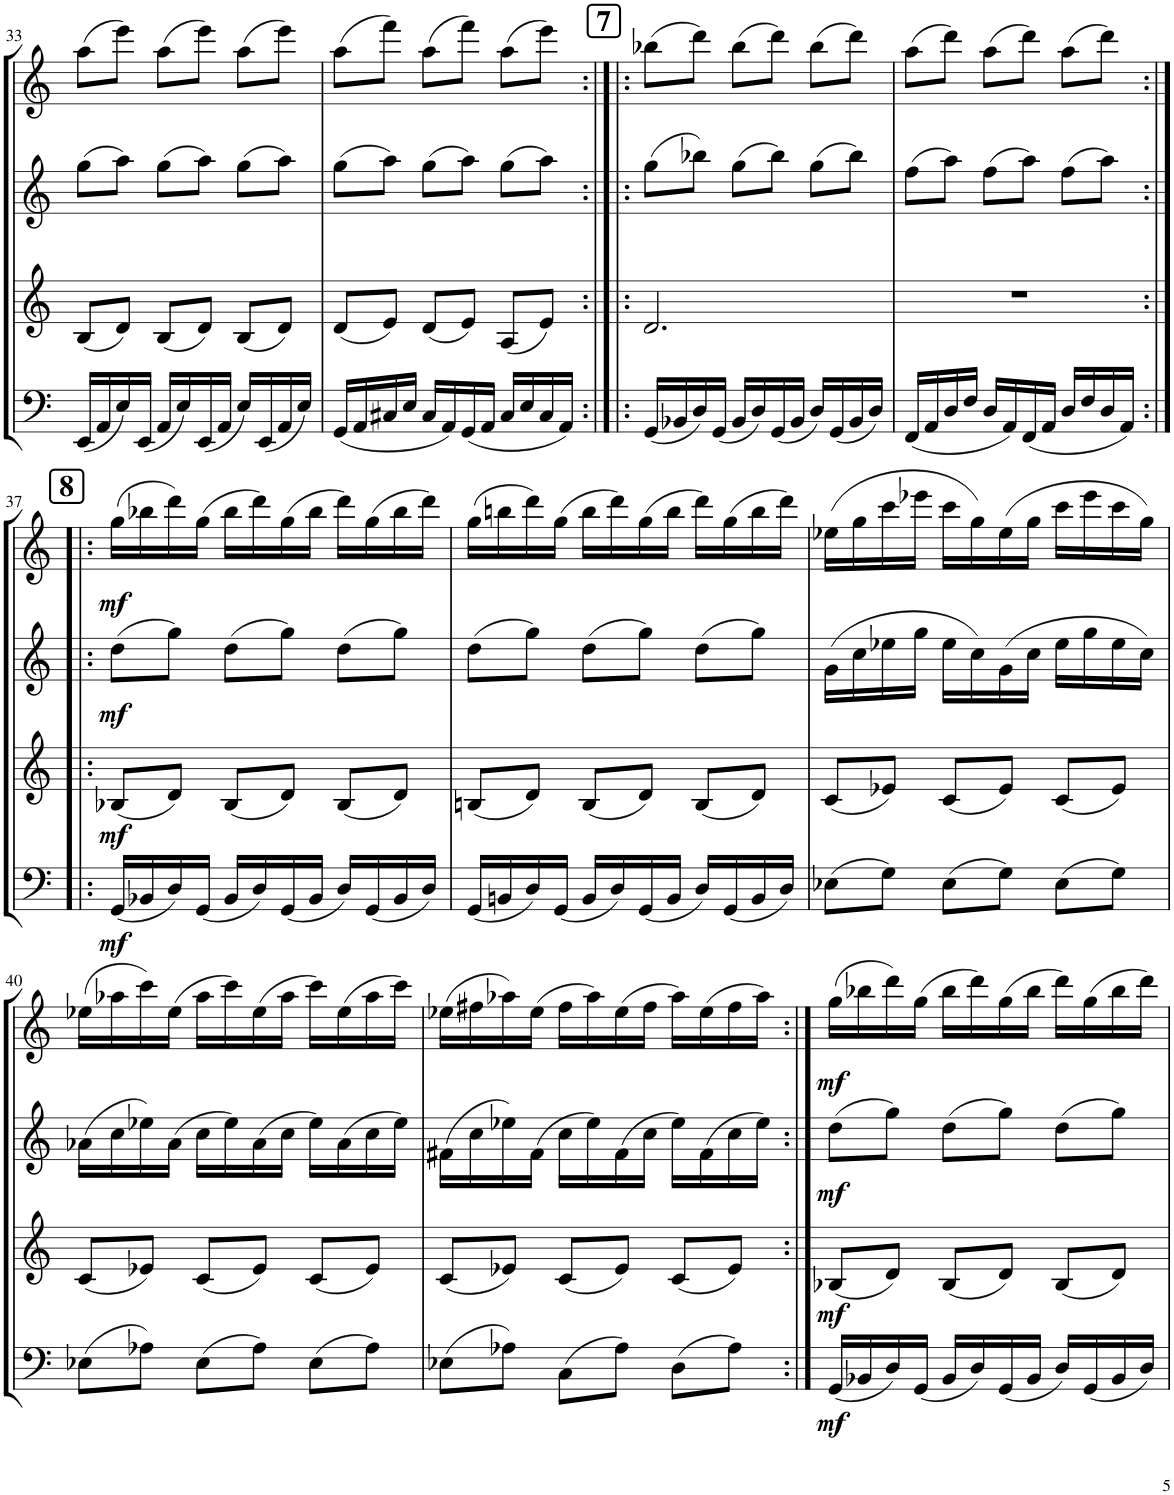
**kern	**dynam	**kern	**dynam	**kern	**dynam	**kern	**dynam
*part4	*part4	*part3	*part3	*part2	*part2	*part1	*part1
*staff4	*staff4	*staff3	*staff3	*staff2	*staff2	*staff1	*staff1
*I"Bassoon	*	*I"Bb Clarinet	*	*I"Oboe	*	*I"Flute	*
*I'Bsn	*	*I'Cl	*	*I'Ob	*	*I'Fl	*
!!LO:PB:g=z
*clefF4	*	*clefG2	*	*clefG2	*	*clefG2	*
*	*	*ITrd1c2	*	*	*	*	*
*k[]	*	*k[]	*	*k[]	*	*k[]	*
*M3/4	*	*M3/4	*	*M3/4	*	*M3/4	*
=33	=33	=33	=33	=33	=33	=33	=33
(16EE/LL	.	(8B/L	.	(8gg\L	.	(8aa\L	.
16AA/	.	.	.	.	.	.	.
16E/)	.	8d/J)	.	8aa\J)	.	8eee\J)	.
(16EE/JJ	.	.	.	.	.	.	.
16AA/LL	.	(8B/L	.	(8gg\L	.	(8aa\L	.
16E/)	.	.	.	.	.	.	.
(16EE/	.	8d/J)	.	8aa\J)	.	8eee\J)	.
16AA/JJ	.	.	.	.	.	.	.
16E/LL)	.	(8B/L	.	(8gg\L	.	(8aa\L	.
(16EE/	.	.	.	.	.	.	.
16AA/	.	8d/J)	.	8aa\J)	.	8eee\J)	.
16E/JJ)	.	.	.	.	.	.	.
=34	=34	=34	=34	=34	=34	=34	=34
(16GG/LL	.	(8d/L	.	(8gg\L	.	(8aa\L	.
16AA/	.	.	.	.	.	.	.
16C#X/	.	8e/J)	.	8aa\J)	.	8fff\J)	.
16E/JJ	.	.	.	.	.	.	.
16C#/LL	.	(8d/L	.	(8gg\L	.	(8aa\L	.
16AA/)	.	.	.	.	.	.	.
(16GG/	.	8e/J)	.	8aa\J)	.	8fff\J)	.
16AA/JJ	.	.	.	.	.	.	.
16C#/LL	.	(8A/L	.	(8gg\L	.	(8aa\L	.
16E/	.	.	.	.	.	.	.
16C#/	.	8e/J)	.	8aa\J)	.	8eee\J)	.
16AA/JJ)	.	.	.	.	.	.	.
!!LO:REH:place=s1:a:B:cj:fs=14:t=7
=35:|!|:	=35:|!|:	=35:|!|:	=35:|!|:	=35:|!|:	=35:|!|:	=35:|!|:	=35:|!|:
(16GG/LL	.	2.d/	.	(8gg\L	.	(8bb-X\L	.
16BB-X/	.	.	.	.	.	.	.
16D/)	.	.	.	8bb-X\J)	.	8ddd\J)	.
(16GG/JJ	.	.	.	.	.	.	.
16BB-/LL	.	.	.	(8gg\L	.	(8bb-\L	.
16D/)	.	.	.	.	.	.	.
(16GG/	.	.	.	8bb-\J)	.	8ddd\J)	.
16BB-/JJ	.	.	.	.	.	.	.
16D/LL)	.	.	.	(8gg\L	.	(8bb-\L	.
(16GG/	.	.	.	.	.	.	.
16BB-/	.	.	.	8bb-\J)	.	8ddd\J)	.
16D/JJ)	.	.	.	.	.	.	.
=36	=36	=36	=36	=36	=36	=36	=36
(16FF/LL	.	2.r	.	(8ff\L	.	(8aa\L	.
16AA/	.	.	.	.	.	.	.
16D/	.	.	.	8aa\J)	.	8ddd\J)	.
16F/JJ	.	.	.	.	.	.	.
16D/LL	.	.	.	(8ff\L	.	(8aa\L	.
16AA/)	.	.	.	.	.	.	.
(16FF/	.	.	.	8aa\J)	.	8ddd\J)	.
16AA/JJ	.	.	.	.	.	.	.
16D/LL	.	.	.	(8ff\L	.	(8aa\L	.
16F/	.	.	.	.	.	.	.
16D/	.	.	.	8aa\J)	.	8ddd\J)	.
16AA/JJ)	.	.	.	.	.	.	.
!!LO:LB:g=z
!!LO:REH:place=s1:a:B:cj:fs=14:t=8
=37:|!|:	=37:|!|:	=37:|!|:	=37:|!|:	=37:|!|:	=37:|!|:	=37:|!|:	=37:|!|:
!	!LO:DY:b	!	!LO:DY:b	!	!LO:DY:b	!	!LO:DY:b
(16GG/LL	mf	(8B-X/L	mf	(8dd\L	mf	(16gg\LL	mf
16BB-X/	.	.	.	.	.	16bb-X\	.
16D/)	.	8d/J)	.	8gg\J)	.	16ddd\)	.
(16GG/JJ	.	.	.	.	.	(16gg\JJ	.
16BB-/LL	.	(8B-/L	.	(8dd\L	.	16bb-\LL	.
16D/)	.	.	.	.	.	16ddd\)	.
(16GG/	.	8d/J)	.	8gg\J)	.	(16gg\	.
16BB-/JJ	.	.	.	.	.	16bb-\JJ	.
16D/LL)	.	(8B-/L	.	(8dd\L	.	16ddd\LL)	.
(16GG/	.	.	.	.	.	(16gg\	.
16BB-/	.	8d/J)	.	8gg\J)	.	16bb-\	.
16D/JJ)	.	.	.	.	.	16ddd\JJ)	.
=38	=38	=38	=38	=38	=38	=38	=38
(16GG/LL	.	(8Bn/L	.	(8dd\L	.	(16gg\LL	.
16BBn/	.	.	.	.	.	16bbn\	.
16D/)	.	8d/J)	.	8gg\J)	.	16ddd\)	.
(16GG/JJ	.	.	.	.	.	(16gg\JJ	.
16BB/LL	.	(8B/L	.	(8dd\L	.	16bb\LL	.
16D/)	.	.	.	.	.	16ddd\)	.
(16GG/	.	8d/J)	.	8gg\J)	.	(16gg\	.
16BB/JJ	.	.	.	.	.	16bb\JJ	.
16D/LL)	.	(8B/L	.	(8dd\L	.	16ddd\LL)	.
(16GG/	.	.	.	.	.	(16gg\	.
16BB/	.	8d/J)	.	8gg\J)	.	16bb\	.
16D/JJ)	.	.	.	.	.	16ddd\JJ)	.
=39	=39	=39	=39	=39	=39	=39	=39
(8E-X\L	.	(8c/L	.	(16g\LL	.	(16ee-X\LL	.
.	.	.	.	16cc\	.	16gg\	.
8G\J)	.	8e-X/J)	.	16ee-X\	.	16ccc\	.
.	.	.	.	16gg\JJ	.	16eee-X\JJ	.
(8E-\L	.	(8c/L	.	16ee-\LL	.	16ccc\LL	.
.	.	.	.	16cc\)	.	16gg\)	.
8G\J)	.	8e-/J)	.	(16g\	.	(16ee-\	.
.	.	.	.	16cc\JJ	.	16gg\JJ	.
(8E-\L	.	(8c/L	.	16ee-\LL	.	16ccc\LL	.
.	.	.	.	16gg\	.	16eee-\	.
8G\J)	.	8e-/J)	.	16ee-\	.	16ccc\	.
.	.	.	.	16cc\JJ)	.	16gg\JJ)	.
!!LO:LB:g=z
=40	=40	=40	=40	=40	=40	=40	=40
(8E-X\L	.	(8c/L	.	(16a-X\LL	.	(16ee-X\LL	.
.	.	.	.	16cc\	.	16aa-X\	.
8A-X\J)	.	8e-X/J)	.	16ee-X\)	.	16ccc\)	.
.	.	.	.	(16a-\JJ	.	(16ee-\JJ	.
(8E-\L	.	(8c/L	.	16cc\LL	.	16aa-\LL	.
.	.	.	.	16ee-\)	.	16ccc\)	.
8A-\J)	.	8e-/J)	.	(16a-\	.	(16ee-\	.
.	.	.	.	16cc\JJ	.	16aa-\JJ	.
(8E-\L	.	(8c/L	.	16ee-\LL)	.	16ccc\LL)	.
.	.	.	.	(16a-\	.	(16ee-\	.
8A-\J)	.	8e-/J)	.	16cc\	.	16aa-\	.
.	.	.	.	16ee-\JJ)	.	16ccc\JJ)	.
=41	=41	=41	=41	=41	=41	=41	=41
(8E-X\L	.	(8c/L	.	(16f#X\LL	.	(16ee-X\LL	.
.	.	.	.	16cc\	.	16ff#X\	.
8A-X\J)	.	8e-X/J)	.	16ee-X\)	.	16aa-X\)	.
.	.	.	.	(16f#\JJ	.	(16ee-\JJ	.
(8C\L	.	(8c/L	.	16cc\LL	.	16ff#\LL	.
.	.	.	.	16ee-\)	.	16aa-\)	.
8A-\J)	.	8e-/J)	.	(16f#\	.	(16ee-\	.
.	.	.	.	16cc\JJ	.	16ff#\JJ	.
(8D\L	.	(8c/L	.	16ee-\LL)	.	16aa-\LL)	.
.	.	.	.	(16f#\	.	(16ee-\	.
8A-\J)	.	8e-/J)	.	16cc\	.	16ff#\	.
.	.	.	.	16ee-\JJ)	.	16aa-\JJ)	.
=42:|!	=42:|!	=42:|!	=42:|!	=42:|!	=42:|!	=42:|!	=42:|!
!	!LO:DY:b	!	!LO:DY:b	!	!LO:DY:b	!	!LO:DY:b
(16GG/LL	mf	(8B-X/L	mf	(8dd\L	mf	(16gg\LL	mf
16BB-X/	.	.	.	.	.	16bb-X\	.
16D/)	.	8d/J)	.	8gg\J)	.	16ddd\)	.
(16GG/JJ	.	.	.	.	.	(16gg\JJ	.
16BB-/LL	.	(8B-/L	.	(8dd\L	.	16bb-\LL	.
16D/)	.	.	.	.	.	16ddd\)	.
(16GG/	.	8d/J)	.	8gg\J)	.	(16gg\	.
16BB-/JJ	.	.	.	.	.	16bb-\JJ	.
16D/LL)	.	(8B-/L	.	(8dd\L	.	16ddd\LL)	.
(16GG/	.	.	.	.	.	(16gg\	.
16BB-/	.	8d/J)	.	8gg\J)	.	16bb-\	.
16D/JJ)	.	.	.	.	.	16ddd\JJ)	.
=	=	=	=	=	=	=	=
*-	*-	*-	*-	*-	*-	*-	*-
